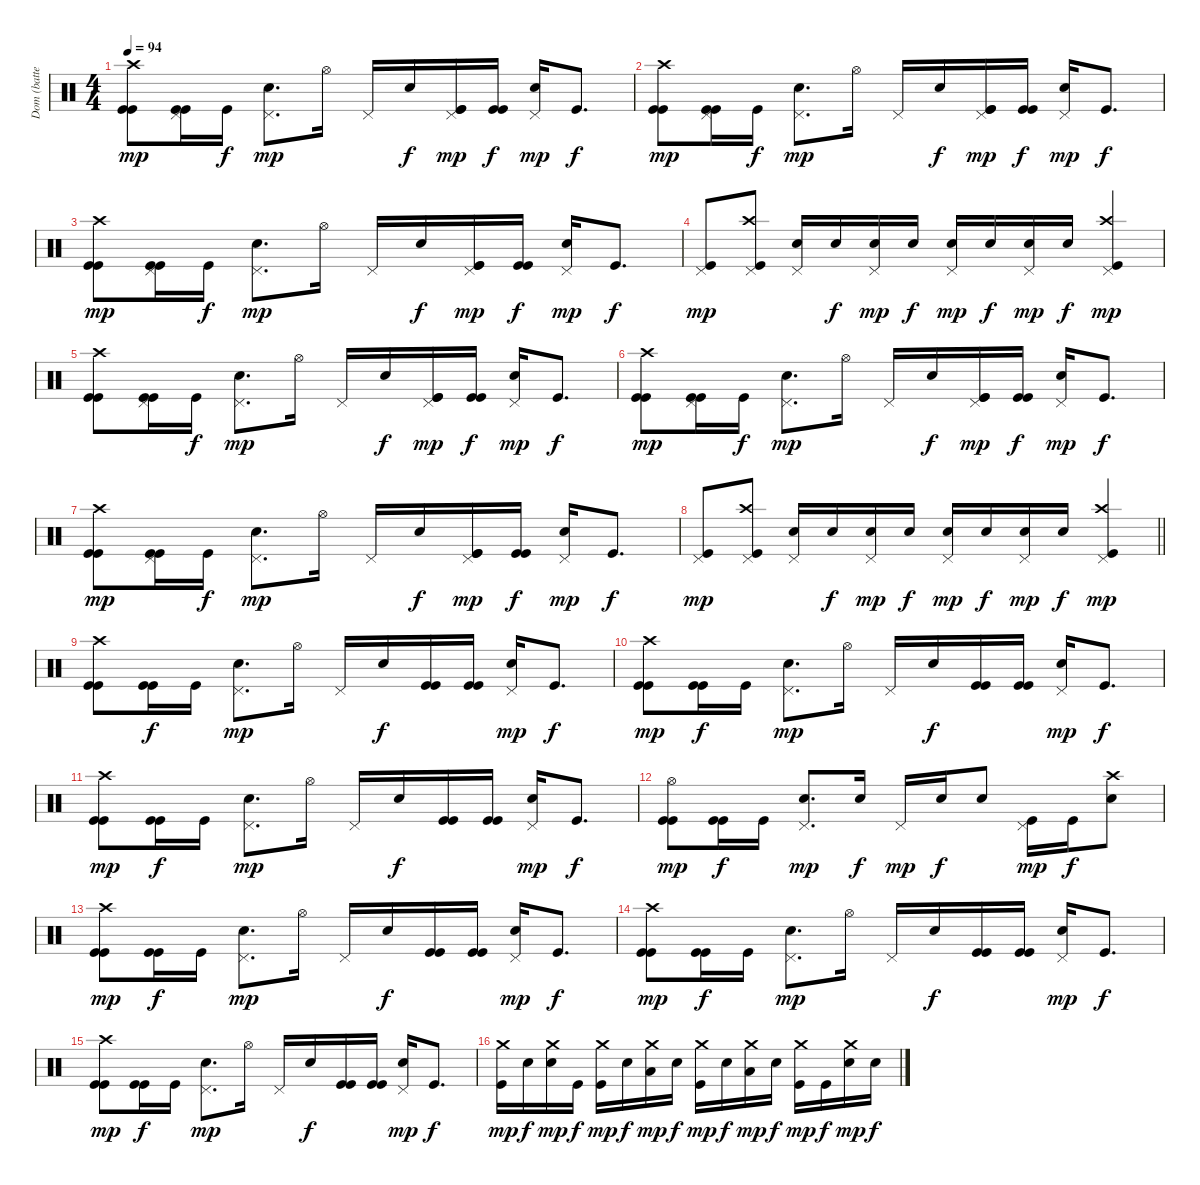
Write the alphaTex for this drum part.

\track ("Dom (batterie)" "Dom (batte") {instrument percussion}
\staff {score}
\articulation defaults
\ts (4 4)
\tempo 94
\clef neutral
\ks c
("Kick (hit)" "Kick (hit)" "Crash high (hit)").8{dy mp} ("Kick (hit)" "Kick (hit)" "Pedal Hi-Hat (hit)").16 "Kick (hit)".16{dy f} ("Electric Snare (hit)" "Pedal Hi-Hat (hit)").8{d dy mp} "Hi-Hat (open)".16 "Pedal Hi-Hat (hit)".16 "Electric Snare (hit)".16{dy f} ("Kick (hit)" "Kick (hit)" "Pedal Hi-Hat (hit)").16{dy mp} ("Kick (hit)" "Kick (hit)").16{dy f} ("Electric Snare (hit)" "Pedal Hi-Hat (hit)").16{dy mp} "Kick (hit)".8{d dy f} |
("Kick (hit)" "Kick (hit)" "Crash high (hit)").8{dy mp} ("Kick (hit)" "Kick (hit)" "Pedal Hi-Hat (hit)").16 "Kick (hit)".16{dy f} ("Electric Snare (hit)" "Pedal Hi-Hat (hit)").8{d dy mp} "Hi-Hat (open)".16 "Pedal Hi-Hat (hit)".16 "Electric Snare (hit)".16{dy f} ("Kick (hit)" "Kick (hit)" "Pedal Hi-Hat (hit)").16{dy mp} ("Kick (hit)" "Kick (hit)").16{dy f} ("Electric Snare (hit)" "Pedal Hi-Hat (hit)").16{dy mp} "Kick (hit)".8{d dy f} |
("Kick (hit)" "Kick (hit)" "Crash high (hit)").8{dy mp} ("Kick (hit)" "Kick (hit)" "Pedal Hi-Hat (hit)").16 "Kick (hit)".16{dy f} ("Electric Snare (hit)" "Pedal Hi-Hat (hit)").8{d dy mp} "Hi-Hat (open)".16 "Pedal Hi-Hat (hit)".16 "Electric Snare (hit)".16{dy f} ("Kick (hit)" "Kick (hit)" "Pedal Hi-Hat (hit)").16{dy mp} ("Kick (hit)" "Kick (hit)").16{dy f} ("Electric Snare (hit)" "Pedal Hi-Hat (hit)").16{dy mp} "Kick (hit)".8{d dy f} |
("Kick (hit)" "Pedal Hi-Hat (hit)").8{dy mp} ("Kick (hit)" "Crash high (hit)" "Pedal Hi-Hat (hit)").8 ("Electric Snare (hit)" "Pedal Hi-Hat (hit)").16 "Electric Snare (hit)".16{dy f} ("Electric Snare (hit)" "Pedal Hi-Hat (hit)").16{dy mp} "Electric Snare (hit)".16{dy f} ("Electric Snare (hit)" "Pedal Hi-Hat (hit)").16{dy mp} "Electric Snare (hit)".16{dy f} ("Electric Snare (hit)" "Pedal Hi-Hat (hit)").16{dy mp} "Electric Snare (hit)".16{dy f} ("Kick (hit)" "Crash high (hit)" "Pedal Hi-Hat (hit)").4{dy mp} |
("Kick (hit)" "Kick (hit)" "Crash high (hit)").8 ("Kick (hit)" "Kick (hit)" "Pedal Hi-Hat (hit)").16 "Kick (hit)".16{dy f} ("Electric Snare (hit)" "Pedal Hi-Hat (hit)").8{d dy mp} "Hi-Hat (open)".16 "Pedal Hi-Hat (hit)".16 "Electric Snare (hit)".16{dy f} ("Kick (hit)" "Kick (hit)" "Pedal Hi-Hat (hit)").16{dy mp} ("Kick (hit)" "Kick (hit)").16{dy f} ("Electric Snare (hit)" "Pedal Hi-Hat (hit)").16{dy mp} "Kick (hit)".8{d dy f} |
("Kick (hit)" "Kick (hit)" "Crash high (hit)").8{dy mp} ("Kick (hit)" "Kick (hit)" "Pedal Hi-Hat (hit)").16 "Kick (hit)".16{dy f} ("Electric Snare (hit)" "Pedal Hi-Hat (hit)").8{d dy mp} "Hi-Hat (open)".16 "Pedal Hi-Hat (hit)".16 "Electric Snare (hit)".16{dy f} ("Kick (hit)" "Kick (hit)" "Pedal Hi-Hat (hit)").16{dy mp} ("Kick (hit)" "Kick (hit)").16{dy f} ("Electric Snare (hit)" "Pedal Hi-Hat (hit)").16{dy mp} "Kick (hit)".8{d dy f} |
("Kick (hit)" "Kick (hit)" "Crash high (hit)").8{dy mp} ("Kick (hit)" "Kick (hit)" "Pedal Hi-Hat (hit)").16 "Kick (hit)".16{dy f} ("Electric Snare (hit)" "Pedal Hi-Hat (hit)").8{d dy mp} "Hi-Hat (open)".16 "Pedal Hi-Hat (hit)".16 "Electric Snare (hit)".16{dy f} ("Kick (hit)" "Kick (hit)" "Pedal Hi-Hat (hit)").16{dy mp} ("Kick (hit)" "Kick (hit)").16{dy f} ("Electric Snare (hit)" "Pedal Hi-Hat (hit)").16{dy mp} "Kick (hit)".8{d dy f} |
\barLineRight lightlight
("Kick (hit)" "Pedal Hi-Hat (hit)").8{dy mp} ("Kick (hit)" "Crash high (hit)" "Pedal Hi-Hat (hit)").8 ("Electric Snare (hit)" "Pedal Hi-Hat (hit)").16 "Electric Snare (hit)".16{dy f} ("Electric Snare (hit)" "Pedal Hi-Hat (hit)").16{dy mp} "Electric Snare (hit)".16{dy f} ("Electric Snare (hit)" "Pedal Hi-Hat (hit)").16{dy mp} "Electric Snare (hit)".16{dy f} ("Electric Snare (hit)" "Pedal Hi-Hat (hit)").16{dy mp} "Electric Snare (hit)".16{dy f} ("Kick (hit)" "Crash high (hit)" "Pedal Hi-Hat (hit)").4{dy mp} |
("Kick (hit)" "Kick (hit)" "Crash high (hit)").8 ("Kick (hit)" "Kick (hit)").16{dy f} "Kick (hit)".16 ("Electric Snare (hit)" "Pedal Hi-Hat (hit)").8{d dy mp} "Hi-Hat (open)".16 "Pedal Hi-Hat (hit)".16 "Electric Snare (hit)".16{dy f} ("Kick (hit)" "Kick (hit)").16 ("Kick (hit)" "Kick (hit)").16 ("Electric Snare (hit)" "Pedal Hi-Hat (hit)").16{dy mp} "Kick (hit)".8{d dy f} |
("Kick (hit)" "Kick (hit)" "Crash high (hit)").8{dy mp} ("Kick (hit)" "Kick (hit)").16{dy f} "Kick (hit)".16 ("Electric Snare (hit)" "Pedal Hi-Hat (hit)").8{d dy mp} "Hi-Hat (open)".16 "Pedal Hi-Hat (hit)".16 "Electric Snare (hit)".16{dy f} ("Kick (hit)" "Kick (hit)").16 ("Kick (hit)" "Kick (hit)").16 ("Electric Snare (hit)" "Pedal Hi-Hat (hit)").16{dy mp} "Kick (hit)".8{d dy f} |
("Kick (hit)" "Kick (hit)" "Crash high (hit)").8{dy mp} ("Kick (hit)" "Kick (hit)").16{dy f} "Kick (hit)".16 ("Electric Snare (hit)" "Pedal Hi-Hat (hit)").8{d dy mp} "Hi-Hat (open)".16 "Pedal Hi-Hat (hit)".16 "Electric Snare (hit)".16{dy f} ("Kick (hit)" "Kick (hit)").16 ("Kick (hit)" "Kick (hit)").16 ("Electric Snare (hit)" "Pedal Hi-Hat (hit)").16{dy mp} "Kick (hit)".8{d dy f} |
("Kick (hit)" "Kick (hit)" "Hi-Hat (open)").8{dy mp} ("Kick (hit)" "Kick (hit)").16{dy f} "Kick (hit)".16 ("Electric Snare (hit)" "Pedal Hi-Hat (hit)").8{d dy mp} "Electric Snare (hit)".16{dy f} "Pedal Hi-Hat (hit)".16{dy mp} "Electric Snare (hit)".16{dy f} "Electric Snare (hit)".8 ("Kick (hit)" "Pedal Hi-Hat (hit)").16{dy mp} "Kick (hit)".16{dy f} ("Electric Snare (hit)" "Crash high (hit)").8 |
("Kick (hit)" "Kick (hit)" "Crash high (hit)").8{dy mp} ("Kick (hit)" "Kick (hit)").16{dy f} "Kick (hit)".16 ("Electric Snare (hit)" "Pedal Hi-Hat (hit)").8{d dy mp} "Hi-Hat (open)".16 "Pedal Hi-Hat (hit)".16 "Electric Snare (hit)".16{dy f} ("Kick (hit)" "Kick (hit)").16 ("Kick (hit)" "Kick (hit)").16 ("Electric Snare (hit)" "Pedal Hi-Hat (hit)").16{dy mp} "Kick (hit)".8{d dy f} |
("Kick (hit)" "Kick (hit)" "Crash high (hit)").8{dy mp} ("Kick (hit)" "Kick (hit)").16{dy f} "Kick (hit)".16 ("Electric Snare (hit)" "Pedal Hi-Hat (hit)").8{d dy mp} "Hi-Hat (open)".16 "Pedal Hi-Hat (hit)".16 "Electric Snare (hit)".16{dy f} ("Kick (hit)" "Kick (hit)").16 ("Kick (hit)" "Kick (hit)").16 ("Electric Snare (hit)" "Pedal Hi-Hat (hit)").16{dy mp} "Kick (hit)".8{d dy f} |
("Kick (hit)" "Kick (hit)" "Crash high (hit)").8{dy mp} ("Kick (hit)" "Kick (hit)").16{dy f} "Kick (hit)".16 ("Electric Snare (hit)" "Pedal Hi-Hat (hit)").8{d dy mp} "Hi-Hat (open)".16 "Pedal Hi-Hat (hit)".16 "Electric Snare (hit)".16{dy f} ("Kick (hit)" "Kick (hit)").16 ("Kick (hit)" "Kick (hit)").16 ("Electric Snare (hit)" "Pedal Hi-Hat (hit)").16{dy mp} "Kick (hit)".8{d dy f} |
("Kick (hit)" "Crash medium (hit)").16{dy mp} "Electric Snare (hit)".16{dy f} ("Electric Snare (hit)" "Crash medium (hit)").16{dy mp} "Kick (hit)".16{dy f} ("Kick (hit)" "Crash medium (hit)").16{dy mp} "Electric Snare (hit)".16{dy f} ("Low Floor Tom (hit)" "Crash medium (hit)").16{dy mp} "Electric Snare (hit)".16{dy f} ("Kick (hit)" "Crash medium (hit)").16{dy mp} "Electric Snare (hit)".16{dy f} ("Low Floor Tom (hit)" "Crash medium (hit)").16{dy mp} "Electric Snare (hit)".16{dy f} ("Kick (hit)" "Crash medium (hit)").16{dy mp} "Kick (hit)".16{dy f} ("Electric Snare (hit)" "Crash medium (hit)").16{dy mp} "Electric Snare (hit)".16{dy f}
